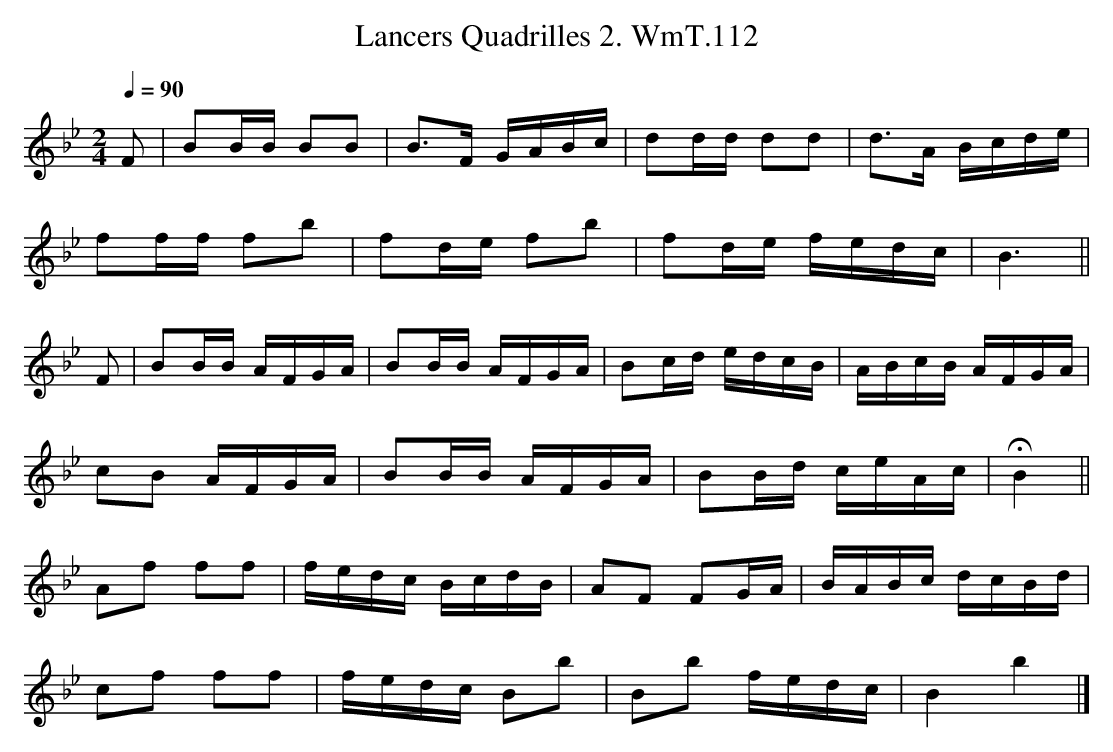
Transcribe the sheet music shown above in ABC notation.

X:1
T:Lancers Quadrilles 2. WmT.112
M:2/4
L:1/8
Q:1/4=90
K:Bb
F|BB/B/ BB|B>F G/A/B/c/|dd/d/ dd|d>A B/c/d/e/|
ff/f/ fb|fd/e/ fb|fd/e/ f/e/d/c/|B3||
F|BB/B/ A/F/G/A/|BB/B/ A/F/G/A/|Bc/d/ e/d/c/B/|A/B/c/B/ A/F/G/A/|
cB A/F/G/A/|BB/B/ A/F/G/A/|BB/d/ c/e/A/c/|HB2||
Af ff|f/e/d/c/ B/c/d/B/|AF FG/A/|B/A/B/c/ d/c/B/d/|
cf ff|f/e/d/c/ Bb|Bb f/e/d/c/|B2b2|]
